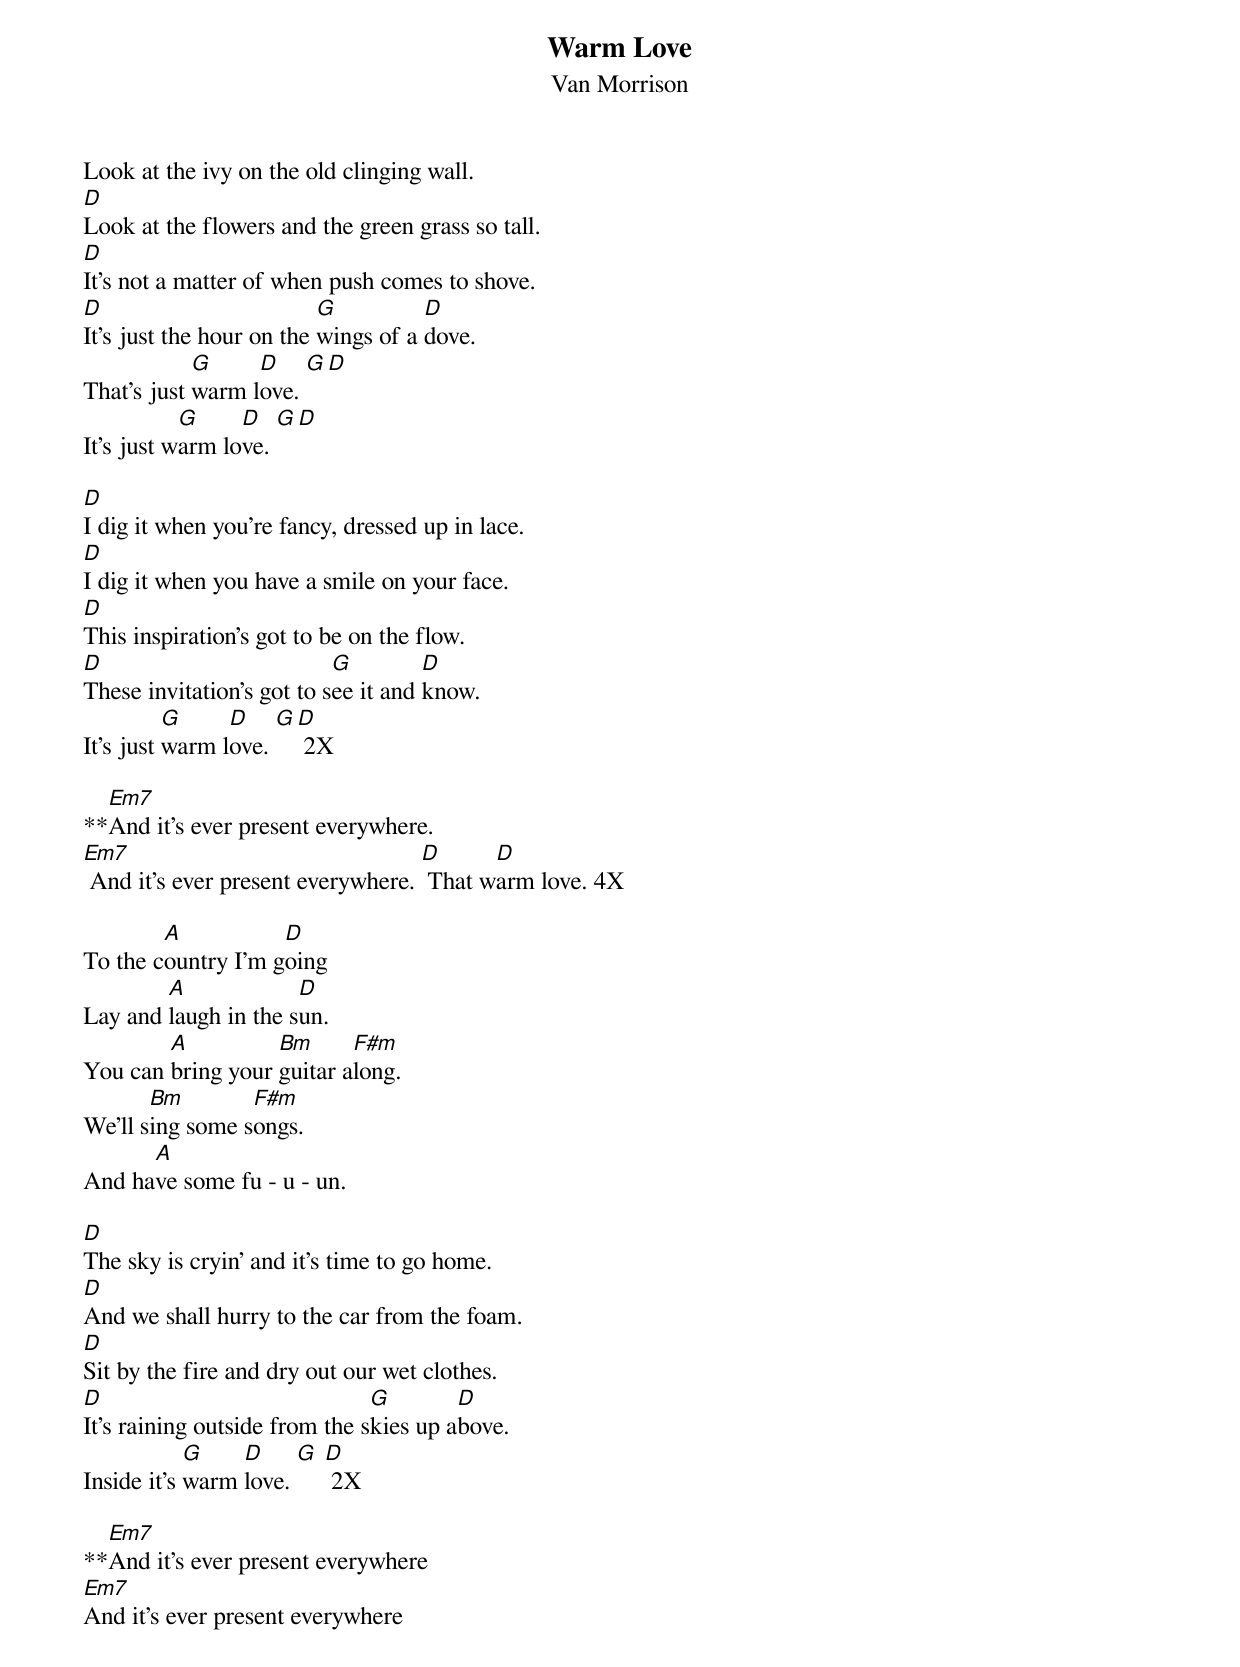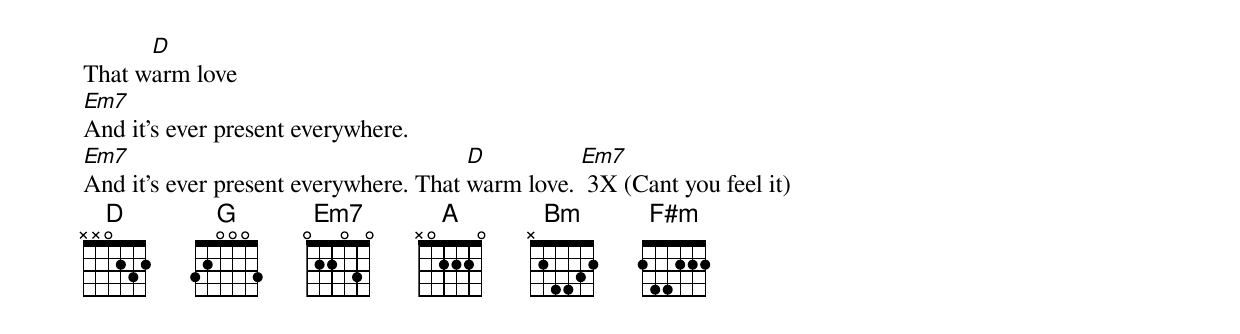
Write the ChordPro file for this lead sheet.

{title:Warm Love}
{subtitle:Van Morrison}
Look at the ivy on the old clinging wall.
[D]Look at the flowers and the green grass so tall.
[D]It's not a matter of when push comes to shove.
[D]It's just the hour on the [G]wings of a [D]dove.
That's just [G]warm l[D]ove. [G][D]
It's just w[G]arm lo[D]ve. [G][D]

[D]I dig it when you're fancy, dressed up in lace.
[D]I dig it when you have a smile on your face.
[D]This inspiration's got to be on the flow.
[D]These invitation's got to s[G]ee it and [D]know.
It's just [G]warm l[D]ove. [G][D] 2X

**[Em7]And it's ever present everywhere.
[Em7] And it's ever present everywhere. [D] That w[D]arm love. 4X

To the c[A]ountry I'm g[D]oing
Lay and [A]laugh in the s[D]un.
You can [A]bring your [Bm]guitar a[F#m]long.
We'll s[Bm]ing some s[F#m]ongs.
And ha[A]ve some fu - u - un.

[D]The sky is cryin' and it's time to go home.
[D]And we shall hurry to the car from the foam.
[D]Sit by the fire and dry out our wet clothes.
[D]It's raining outside from the s[G]kies up a[D]bove.
Inside it's [G]warm [D]love. [G] [D] 2X

**[Em7]And it's ever present everywhere
[Em7]And it's ever present everywhere
That w[D]arm love
[Em7]And it's ever present everywhere.
[Em7]And it's ever present everywhere. That [D]warm love. [Em7] 3X (Cant you feel it)
